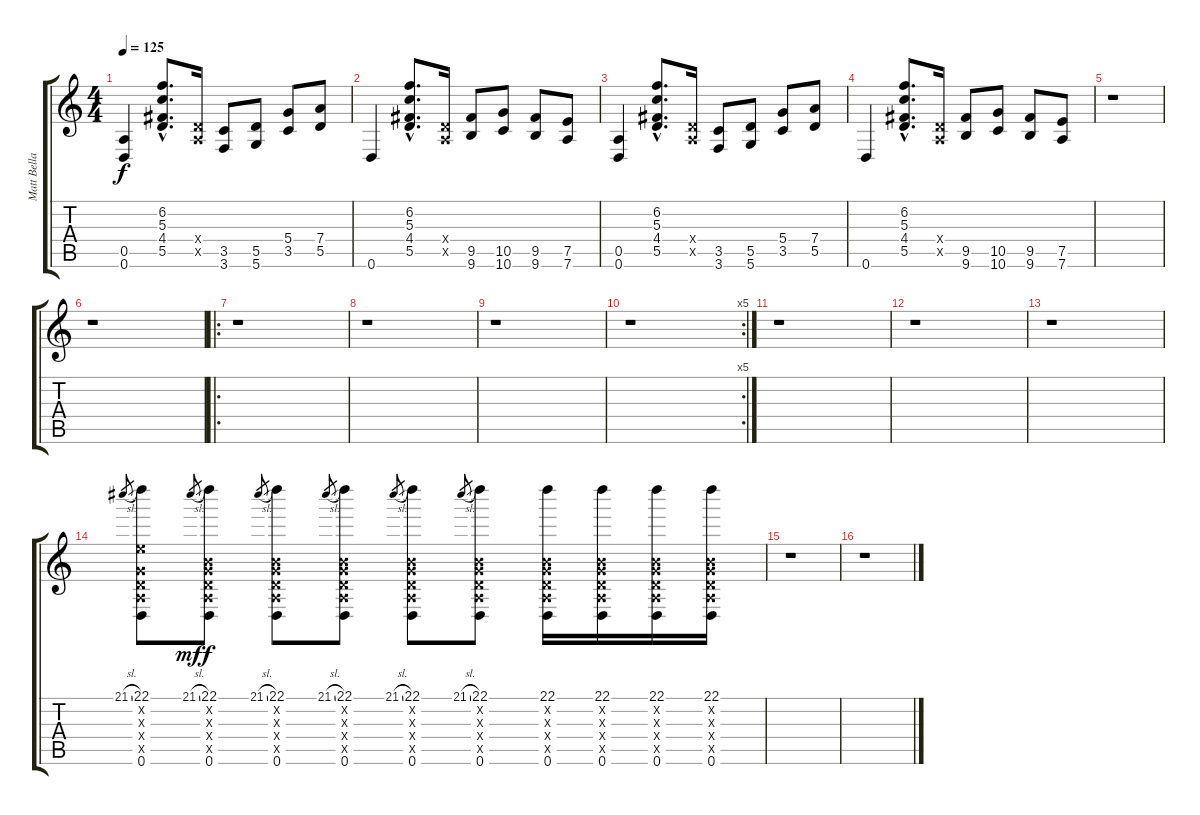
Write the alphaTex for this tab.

\track ("Matt Bellamy 2" "Matt Bella") {instrument overdrivenguitar}
\staff {score tabs}
\tuning (E4 B3 G3 D3 A2 D2) {hide}
\ts (4 4)
\tempo 125
\clef g2
\ks c
(0.5 0.6).4{dy f} (6.2{hac} 5.3{hac} 4.4{hac} 5.5{hac}).8{d} (0.4{x} 0.5{x}).16 (3.5 3.6).8 (5.5 5.6).8 (5.4 3.5).8 (7.4 5.5).8 |
0.6.4 (6.2{hac} 5.3{hac} 4.4{hac} 5.5{hac}).8{d} (0.4{x} 0.5{x}).16 (9.5 9.6).8 (10.5 10.6).8 (9.5 9.6).8 (7.5 7.6).8 |
(0.5 0.6).4 (6.2{hac} 5.3{hac} 4.4{hac} 5.5{hac}).8{d} (0.4{x} 0.5{x}).16 (3.5 3.6).8 (5.5 5.6).8 (5.4 3.5).8 (7.4 5.5).8 |
0.6.4 (6.2{hac} 5.3{hac} 4.4{hac} 5.5{hac}).8{d} (0.4{x} 0.5{x}).16 (9.5 9.6).8 (10.5 10.6).8 (9.5 9.6).8 (7.5 7.6).8 |
r.1 |
r.1 |
\ro
r.1 |
r.1 |
r.1 |
\rc 5
r.1 |
r.1 |
r.1 |
r.1{instrument guitarfretnoise} |
21.1{sl}.8{gr} (22.1 5.2{x} 0.3{x} 0.4{x} 0.5{x} 0.6).8{instrument guitarfretnoise} 21.1{sl}.8{gr dy mf} (22.1 0.2{x} 0.3{x} 0.4{x} 0.5{x} 0.6).8{dy f} 21.1{sl}.8{gr} (22.1 0.2{x} 0.3{x} 0.4{x} 0.5{x} 0.6).8 21.1{sl}.8{gr} (22.1 0.2{x} 0.3{x} 0.4{x} 0.5{x} 0.6).8 21.1{sl}.8{gr} (22.1 0.2{x} 0.3{x} 0.4{x} 0.5{x} 0.6).8 21.1{sl}.8{gr} (22.1 0.2{x} 0.3{x} 0.4{x} 0.5{x} 0.6).8 (22.1 0.2{x} 0.3{x} 0.4{x} 0.5{x} 0.6).16 (22.1 0.2{x} 0.3{x} 0.4{x} 0.5{x} 0.6).16 (22.1 0.2{x} 0.3{x} 0.4{x} 0.5{x} 0.6).16 (22.1 0.2{x} 0.3{x} 0.4{x} 0.5{x} 0.6).16 |
r.1 |
r.1
